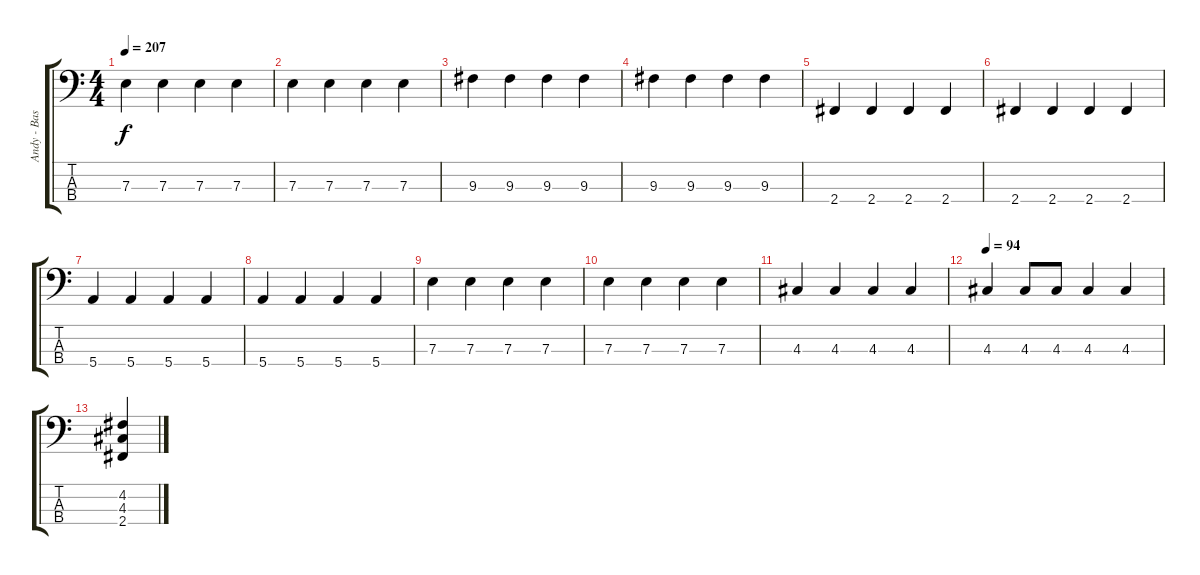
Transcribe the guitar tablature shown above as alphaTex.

\track ("Andy - Bass" "Andy - Bas") {instrument electricbasspick}
\staff {score tabs}
\tuning (G2 D2 A1 E1) {hide}
\ts (4 4)
\tempo 207
\clef f4
\ks c
7.3.4{dy f} 7.3.4 7.3.4 7.3.4 |
7.3.4 7.3.4 7.3.4 7.3.4 |
9.3.4 9.3.4 9.3.4 9.3.4 |
9.3.4 9.3.4 9.3.4 9.3.4 |
2.4.4 2.4.4 2.4.4 2.4.4 |
2.4.4 2.4.4 2.4.4 2.4.4 |
5.4.4 5.4.4 5.4.4 5.4.4 |
5.4.4 5.4.4 5.4.4 5.4.4 |
7.3.4 7.3.4 7.3.4 7.3.4 |
7.3.4 7.3.4 7.3.4 7.3.4 |
4.3.4 4.3.4 4.3.4 4.3.4 |
\tempo 94
4.3.4 4.3.8 4.3.8 4.3.4 4.3.4 |
(4.2 4.3 2.4).4
